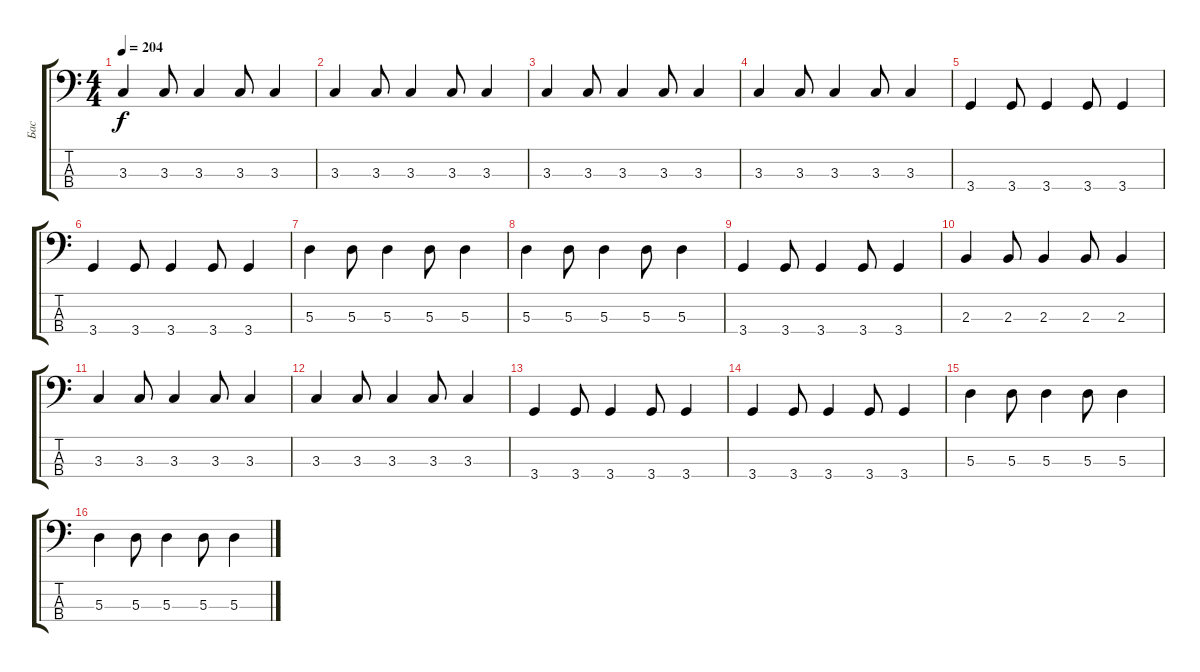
\track ("Бас" "Бас") {instrument electricbassfinger}
\staff {score tabs}
\tuning (G2 D2 A1 E1) {hide}
\ts (4 4)
\tempo 204
\clef f4
\ks c
3.3.4{dy f} 3.3.8 3.3.4 3.3.8 3.3.4 |
3.3.4 3.3.8 3.3.4 3.3.8 3.3.4 |
3.3.4 3.3.8 3.3.4 3.3.8 3.3.4 |
3.3.4 3.3.8 3.3.4 3.3.8 3.3.4 |
3.4.4 3.4.8 3.4.4 3.4.8 3.4.4 |
3.4.4 3.4.8 3.4.4 3.4.8 3.4.4 |
5.3.4 5.3.8 5.3.4 5.3.8 5.3.4 |
5.3.4 5.3.8 5.3.4 5.3.8 5.3.4 |
3.4.4 3.4.8 3.4.4 3.4.8 3.4.4 |
2.3.4 2.3.8 2.3.4 2.3.8 2.3.4 |
3.3.4 3.3.8 3.3.4 3.3.8 3.3.4 |
3.3.4 3.3.8 3.3.4 3.3.8 3.3.4 |
3.4.4 3.4.8 3.4.4 3.4.8 3.4.4 |
3.4.4 3.4.8 3.4.4 3.4.8 3.4.4 |
5.3.4 5.3.8 5.3.4 5.3.8 5.3.4 |
5.3.4 5.3.8 5.3.4 5.3.8 5.3.4
